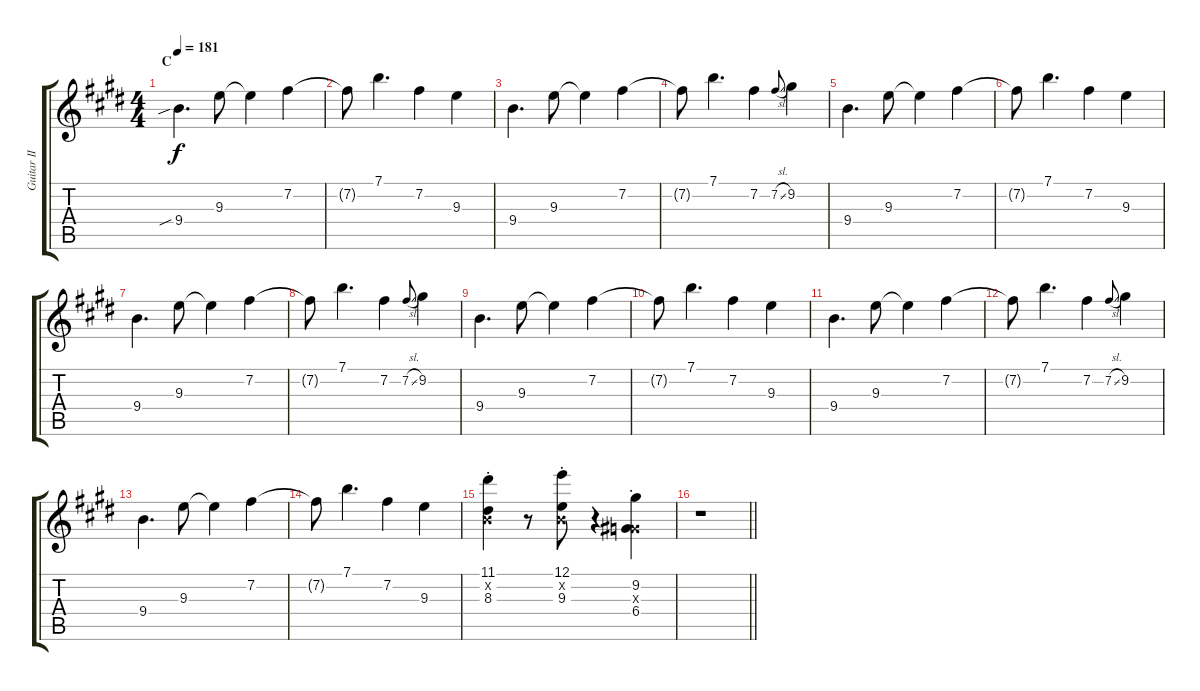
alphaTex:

\track ("Guitar II - Kita" "Guitar II ") {instrument distortionguitar}
\staff {score tabs}
\tuning (E4 B3 G3 D3 A2 E2) {hide}
\ts (4 4)
\section ("" "C")
\tempo 181
\clef g2
\ks e
9.4{sib}.4{d dy f} 9.3.8 9.3{t}.4 7.2.4 |
7.2{t}.8 7.1.4{d} 7.2.4 9.3.4 |
9.4.4{d} 9.3.8 9.3{t}.4 7.2.4 |
7.2{t}.8 7.1.4{d} 7.2.4 7.2{sl}.8{gr onbeat} 9.2.4 |
9.4.4{d} 9.3.8 9.3{t}.4 7.2.4 |
7.2{t}.8 7.1.4{d} 7.2.4 9.3.4 |
9.4.4{d} 9.3.8 9.3{t}.4 7.2.4 |
7.2{t}.8 7.1.4{d} 7.2.4 7.2{sl}.8{gr onbeat} 9.2.4 |
9.4.4{d} 9.3.8 9.3{t}.4 7.2.4 |
7.2{t}.8 7.1.4{d} 7.2.4 9.3.4 |
9.4.4{d} 9.3.8 9.3{t}.4 7.2.4 |
7.2{t}.8 7.1.4{d} 7.2.4 7.2{sl}.8{gr onbeat} 9.2.4 |
9.4.4{d} 9.3.8 9.3{t}.4 7.2.4 |
7.2{t}.8 7.1.4{d} 7.2.4 9.3.4 |
(11.1{st} 0.2{x} 8.3{st}).4 r.8 (12.1{st} 0.2{x} 9.3{st}).8 r.4 (9.2{st} 0.3{x} 6.4{st}).4 |
\barLineRight lightlight
r.1
